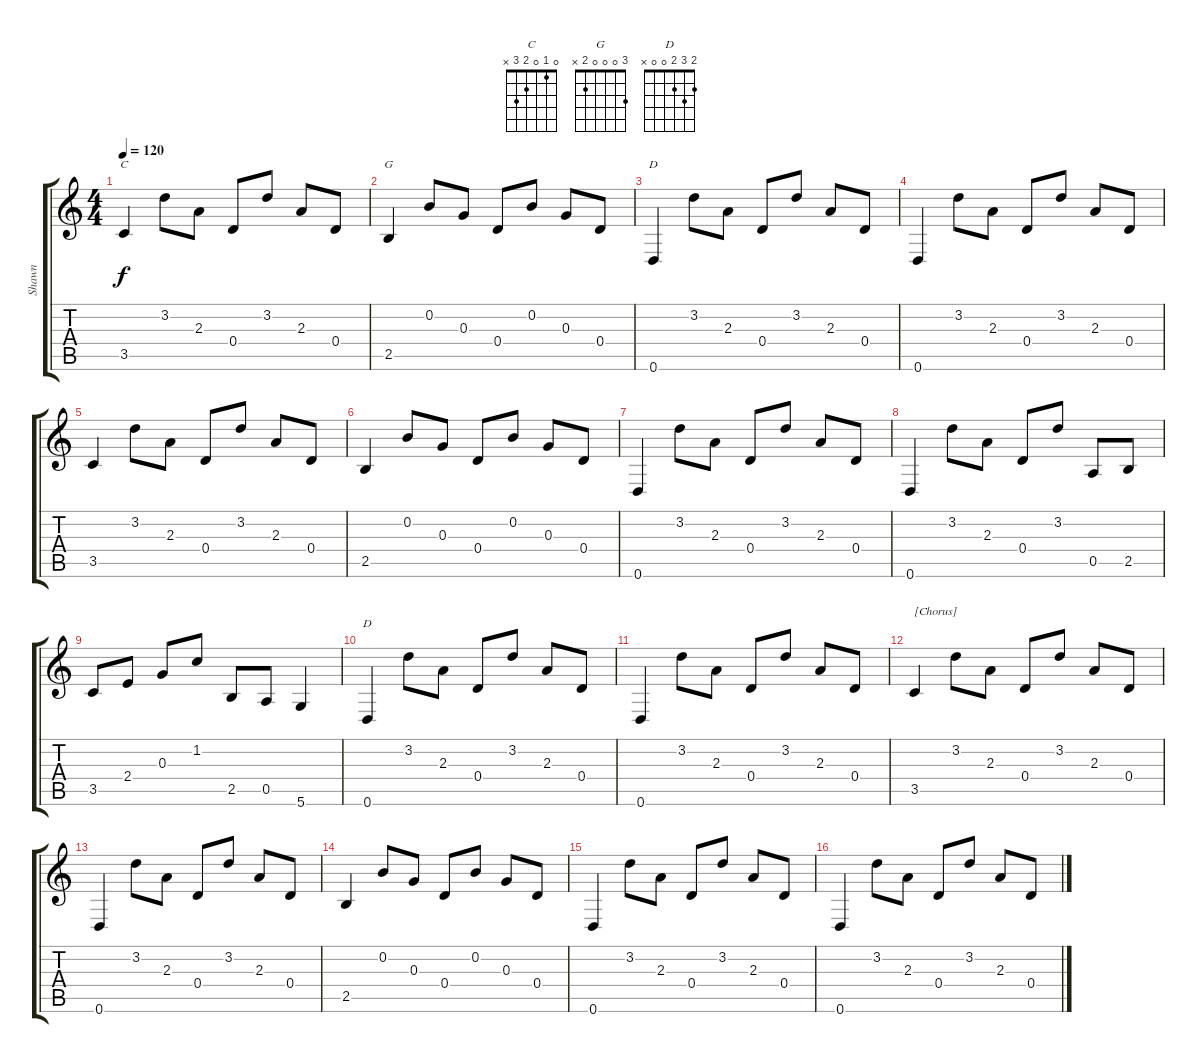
\track ("Shawn" "Shawn") {instrument electricguitarmuted}
\staff {score tabs}
\tuning (E4 B3 G3 D3 A2 D2) {hide}
\chord ("C" 0 1 0 2 3 x)
\chord ("G" 3 0 0 0 2 x)
\chord ("D" 2 3 2 0 0 0)
\chord ("D" 2 3 2 0 0 x)
\ts (4 4)
\tempo 120
\clef g2
\ks c
3.5.4{ch "C" dy f} 3.2.8 2.3.8 0.4.8 3.2.8 2.3.8 0.4.8 |
2.5.4{ch "G"} 0.2.8 0.3.8 0.4.8 0.2.8 0.3.8 0.4.8 |
0.6.4{ch "D"} 3.2.8 2.3.8 0.4.8 3.2.8 2.3.8 0.4.8 |
0.6.4 3.2.8 2.3.8 0.4.8 3.2.8 2.3.8 0.4.8 |
3.5.4 3.2.8 2.3.8 0.4.8 3.2.8 2.3.8 0.4.8 |
2.5.4 0.2.8 0.3.8 0.4.8 0.2.8 0.3.8 0.4.8 |
0.6.4 3.2.8 2.3.8 0.4.8 3.2.8 2.3.8 0.4.8 |
0.6.4 3.2.8 2.3.8 0.4.8 3.2.8 0.5.8 2.5.8 |
3.5.8 2.4.8 0.3.8 1.2.8 2.5.8 0.5.8 5.6.4 |
0.6.4{ch "D"} 3.2.8 2.3.8 0.4.8 3.2.8 2.3.8 0.4.8 |
0.6.4 3.2.8 2.3.8 0.4.8 3.2.8 2.3.8 0.4.8 |
3.5.4{txt "[Chorus]"} 3.2.8 2.3.8 0.4.8 3.2.8 2.3.8 0.4.8 |
0.6.4 3.2.8 2.3.8 0.4.8 3.2.8 2.3.8 0.4.8 |
2.5.4 0.2.8 0.3.8 0.4.8 0.2.8 0.3.8 0.4.8 |
0.6.4 3.2.8 2.3.8 0.4.8 3.2.8 2.3.8 0.4.8 |
0.6.4 3.2.8 2.3.8 0.4.8 3.2.8 2.3.8 0.4.8
